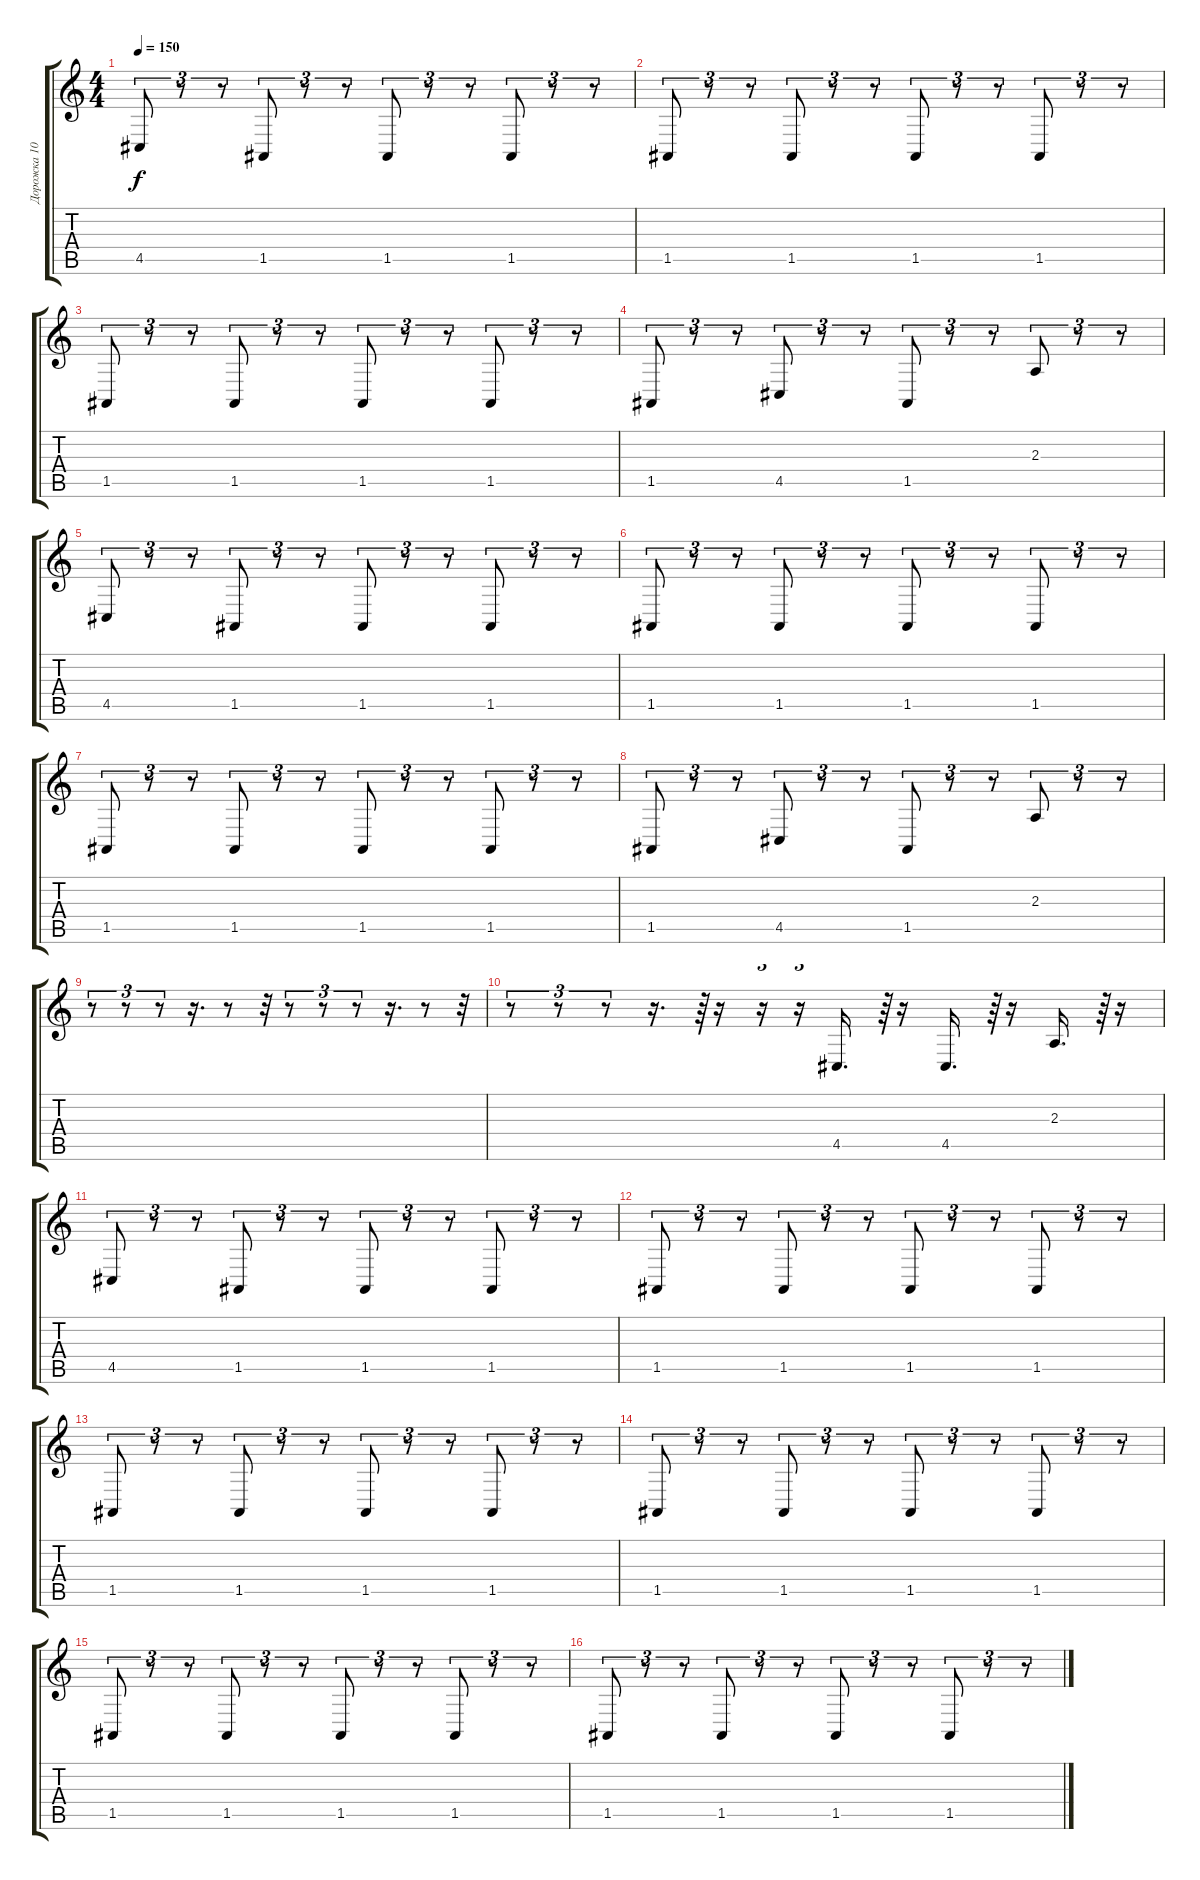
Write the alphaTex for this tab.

\track ("Дорожка 10" "Дорожка 10") {instrument drawbarorgan}
\staff {score tabs}
\tuning (E4 B3 G3 D3 A2 E2) {hide}
\ts (4 4)
\tempo 150
\clef g2
\ks c
4.5.8{tu (3 2) dy f} r.8{tu (3 2)} r.8{tu (3 2)} 1.5.8{tu (3 2)} r.8{tu (3 2)} r.8{tu (3 2)} 1.5.8{tu (3 2)} r.8{tu (3 2)} r.8{tu (3 2)} 1.5.8{tu (3 2)} r.8{tu (3 2)} r.8{tu (3 2)} |
1.5.8{tu (3 2)} r.8{tu (3 2)} r.8{tu (3 2)} 1.5.8{tu (3 2)} r.8{tu (3 2)} r.8{tu (3 2)} 1.5.8{tu (3 2)} r.8{tu (3 2)} r.8{tu (3 2)} 1.5.8{tu (3 2)} r.8{tu (3 2)} r.8{tu (3 2)} |
1.5.8{tu (3 2)} r.8{tu (3 2)} r.8{tu (3 2)} 1.5.8{tu (3 2)} r.8{tu (3 2)} r.8{tu (3 2)} 1.5.8{tu (3 2)} r.8{tu (3 2)} r.8{tu (3 2)} 1.5.8{tu (3 2)} r.8{tu (3 2)} r.8{tu (3 2)} |
1.5.8{tu (3 2)} r.8{tu (3 2)} r.8{tu (3 2)} 4.5.8{tu (3 2)} r.8{tu (3 2)} r.8{tu (3 2)} 1.5.8{tu (3 2)} r.8{tu (3 2)} r.8{tu (3 2)} 2.3.8{tu (3 2)} r.8{tu (3 2)} r.8{tu (3 2)} |
4.5.8{tu (3 2)} r.8{tu (3 2)} r.8{tu (3 2)} 1.5.8{tu (3 2)} r.8{tu (3 2)} r.8{tu (3 2)} 1.5.8{tu (3 2)} r.8{tu (3 2)} r.8{tu (3 2)} 1.5.8{tu (3 2)} r.8{tu (3 2)} r.8{tu (3 2)} |
1.5.8{tu (3 2)} r.8{tu (3 2)} r.8{tu (3 2)} 1.5.8{tu (3 2)} r.8{tu (3 2)} r.8{tu (3 2)} 1.5.8{tu (3 2)} r.8{tu (3 2)} r.8{tu (3 2)} 1.5.8{tu (3 2)} r.8{tu (3 2)} r.8{tu (3 2)} |
1.5.8{tu (3 2)} r.8{tu (3 2)} r.8{tu (3 2)} 1.5.8{tu (3 2)} r.8{tu (3 2)} r.8{tu (3 2)} 1.5.8{tu (3 2)} r.8{tu (3 2)} r.8{tu (3 2)} 1.5.8{tu (3 2)} r.8{tu (3 2)} r.8{tu (3 2)} |
1.5.8{tu (3 2)} r.8{tu (3 2)} r.8{tu (3 2)} 4.5.8{tu (3 2)} r.8{tu (3 2)} r.8{tu (3 2)} 1.5.8{tu (3 2)} r.8{tu (3 2)} r.8{tu (3 2)} 2.3.8{tu (3 2)} r.8{tu (3 2)} r.8{tu (3 2)} |
r.8{tu (3 2)} r.8{tu (3 2)} r.8{tu (3 2)} r.16{d} r.8 r.32 r.8{tu (3 2)} r.8{tu (3 2)} r.8{tu (3 2)} r.16{d} r.8 r.32 |
r.8{tu (3 2)} r.8{tu (3 2)} r.8{tu (3 2)} r.16{d} r.64{tu (3 2)} r.16 r.16{tu (3 2)} r.16{tu (3 2)} 4.5.16{d} r.64{tu (3 2)} r.16 4.5.16{d} r.64{tu (3 2)} r.16 2.3.16{d} r.64{tu (3 2)} r.16 |
4.5.8{tu (3 2)} r.8{tu (3 2)} r.8{tu (3 2)} 1.5.8{tu (3 2)} r.8{tu (3 2)} r.8{tu (3 2)} 1.5.8{tu (3 2)} r.8{tu (3 2)} r.8{tu (3 2)} 1.5.8{tu (3 2)} r.8{tu (3 2)} r.8{tu (3 2)} |
1.5.8{tu (3 2)} r.8{tu (3 2)} r.8{tu (3 2)} 1.5.8{tu (3 2)} r.8{tu (3 2)} r.8{tu (3 2)} 1.5.8{tu (3 2)} r.8{tu (3 2)} r.8{tu (3 2)} 1.5.8{tu (3 2)} r.8{tu (3 2)} r.8{tu (3 2)} |
1.5.8{tu (3 2)} r.8{tu (3 2)} r.8{tu (3 2)} 1.5.8{tu (3 2)} r.8{tu (3 2)} r.8{tu (3 2)} 1.5.8{tu (3 2)} r.8{tu (3 2)} r.8{tu (3 2)} 1.5.8{tu (3 2)} r.8{tu (3 2)} r.8{tu (3 2)} |
1.5.8{tu (3 2)} r.8{tu (3 2)} r.8{tu (3 2)} 1.5.8{tu (3 2)} r.8{tu (3 2)} r.8{tu (3 2)} 1.5.8{tu (3 2)} r.8{tu (3 2)} r.8{tu (3 2)} 1.5.8{tu (3 2)} r.8{tu (3 2)} r.8{tu (3 2)} |
1.5.8{tu (3 2)} r.8{tu (3 2)} r.8{tu (3 2)} 1.5.8{tu (3 2)} r.8{tu (3 2)} r.8{tu (3 2)} 1.5.8{tu (3 2)} r.8{tu (3 2)} r.8{tu (3 2)} 1.5.8{tu (3 2)} r.8{tu (3 2)} r.8{tu (3 2)} |
1.5.8{tu (3 2)} r.8{tu (3 2)} r.8{tu (3 2)} 1.5.8{tu (3 2)} r.8{tu (3 2)} r.8{tu (3 2)} 1.5.8{tu (3 2)} r.8{tu (3 2)} r.8{tu (3 2)} 1.5.8{tu (3 2)} r.8{tu (3 2)} r.8{tu (3 2)}
